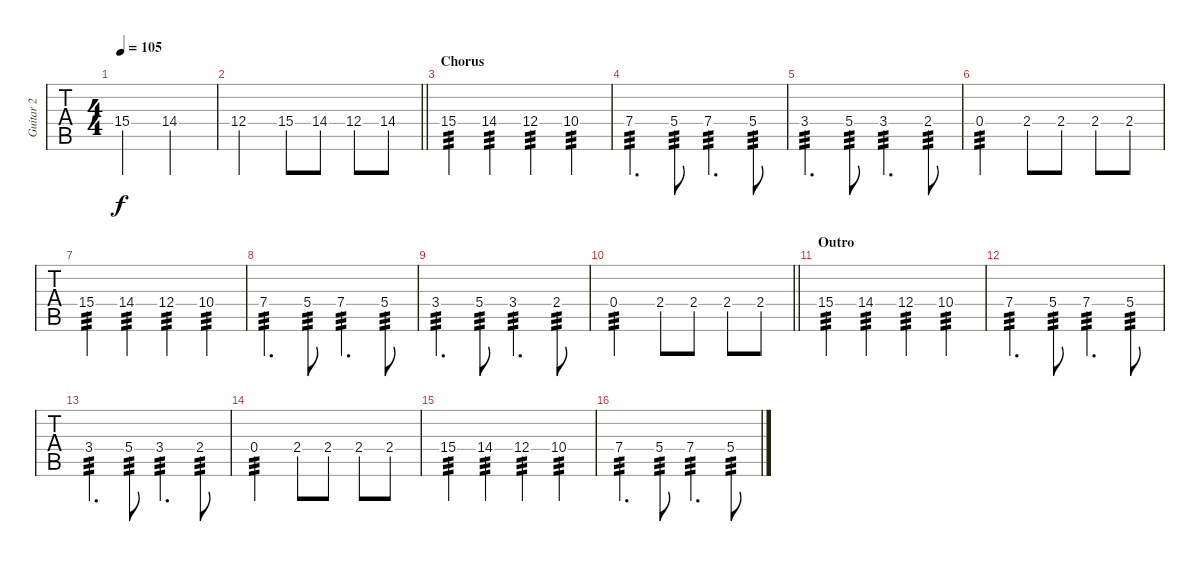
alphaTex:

\track ("Guitar 2" "Guitar 2") {instrument overdrivenguitar}
\staff {tabs}
\tuning (E4 B3 G3 D3 A2 E2) {hide}
\ts (4 4)
\tempo 105
\clef g2
\ks c
15.4.2{dy f} 14.4.2 |
\barLineRight lightlight
12.4.2 15.4.8 14.4.8 12.4.8 14.4.8 |
\section ("" "Chorus")
15.4.4{tp 3} 14.4.4{tp 3} 12.4.4{tp 3} 10.4.4{tp 3} |
7.4.4{d tp 3} 5.4.8{tp 3} 7.4.4{d tp 3} 5.4.8{tp 3} |
3.4.4{d tp 3} 5.4.8{tp 3} 3.4.4{d tp 3} 2.4.8{tp 3} |
0.4.2{tp 3} 2.4.8 2.4.8 2.4.8 2.4.8 |
15.4.4{tp 3} 14.4.4{tp 3} 12.4.4{tp 3} 10.4.4{tp 3} |
7.4.4{d tp 3} 5.4.8{tp 3} 7.4.4{d tp 3} 5.4.8{tp 3} |
3.4.4{d tp 3} 5.4.8{tp 3} 3.4.4{d tp 3} 2.4.8{tp 3} |
\barLineRight lightlight
0.4.2{tp 3} 2.4.8 2.4.8 2.4.8 2.4.8 |
\section ("" "Outro")
15.4.4{tp 3} 14.4.4{tp 3} 12.4.4{tp 3} 10.4.4{tp 3} |
7.4.4{d tp 3} 5.4.8{tp 3} 7.4.4{d tp 3} 5.4.8{tp 3} |
3.4.4{d tp 3} 5.4.8{tp 3} 3.4.4{d tp 3} 2.4.8{tp 3} |
0.4.2{tp 3} 2.4.8 2.4.8 2.4.8 2.4.8 |
15.4.4{tp 3} 14.4.4{tp 3} 12.4.4{tp 3} 10.4.4{tp 3} |
7.4.4{d tp 3} 5.4.8{tp 3} 7.4.4{d tp 3} 5.4.8{tp 3}
